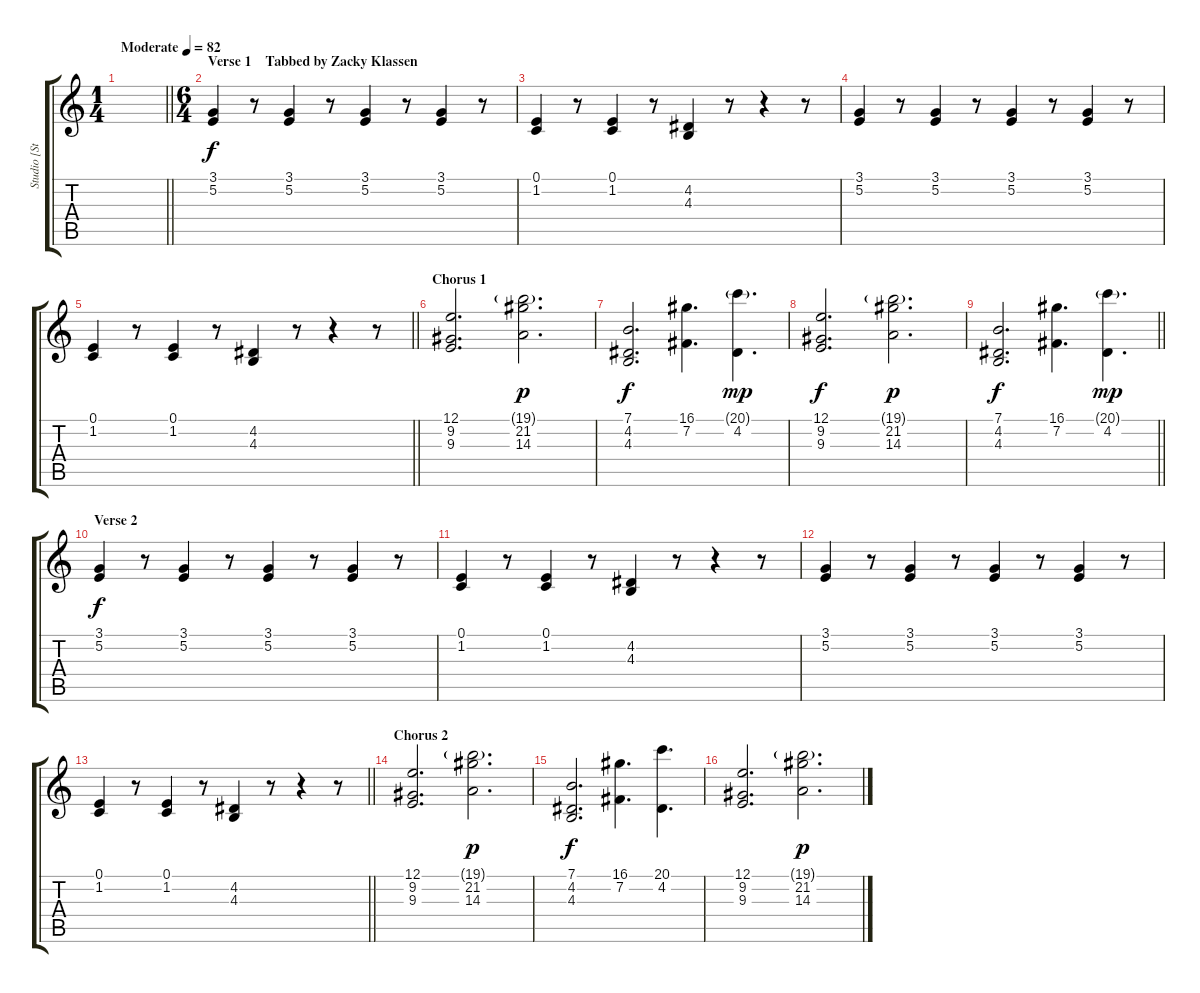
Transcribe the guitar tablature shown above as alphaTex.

\track ("Studio [Strings/Accordion]" "Studio [St") {instrument tangoaccordion}
\staff {score tabs}
\tuning (E4 B3 G3 D3 A2 E2) {hide}
\ts (1 4)
\tempo (82 "Moderate")
\clef g2
\barLineRight lightlight
\ks c
|
\ts (6 4)
\section ("" "Verse 1    Tabbed by Zacky Klassen")
(3.1 5.2).4 r.8 (3.1 5.2).4 r.8 (3.1 5.2).4 r.8 (3.1 5.2).4 r.8 |
(0.1 1.2).4 r.8 (0.1 1.2).4 r.8 (4.2 4.3).4 r.8 r.4 r.8 |
(3.1 5.2).4 r.8 (3.1 5.2).4 r.8 (3.1 5.2).4 r.8 (3.1 5.2).4 r.8 |
\barLineRight lightlight
(0.1 1.2).4 r.8 (0.1 1.2).4 r.8 (4.2 4.3).4 r.8 r.4 r.8 |
\section ("" "Chorus 1")
(12.1 9.2 9.3).2{d volume 7 balance 12 instrument stringensemble1} (19.1{g} 21.2 14.3).2{d dy p} |
(7.1 4.2 4.3).2{d dy f} (16.1 7.2).4{d} (20.1{g} 4.2).4{d dy mp} |
(12.1 9.2 9.3).2{d dy f} (19.1{g} 21.2 14.3).2{d dy p} |
\barLineRight lightlight
(7.1 4.2 4.3).2{d dy f} (16.1 7.2).4{d} (20.1{g} 4.2).4{d dy mp} |
\section ("" "Verse 2")
(3.1 5.2).4{dy f volume 7 balance 8 instrument tangoaccordion} r.8 (3.1 5.2).4 r.8 (3.1 5.2).4 r.8 (3.1 5.2).4 r.8 |
(0.1 1.2).4 r.8 (0.1 1.2).4 r.8 (4.2 4.3).4 r.8 r.4 r.8 |
(3.1 5.2).4 r.8 (3.1 5.2).4 r.8 (3.1 5.2).4 r.8 (3.1 5.2).4 r.8 |
\barLineRight lightlight
(0.1 1.2).4 r.8 (0.1 1.2).4 r.8 (4.2 4.3).4 r.8 r.4 r.8 |
\section ("" "Chorus 2")
(12.1 9.2 9.3).2{d volume 7 balance 12 instrument stringensemble1} (19.1{g} 21.2 14.3).2{d dy p} |
(7.1 4.2 4.3).2{d dy f} (16.1 7.2).4{d} (20.1 4.2).4{d} |
(12.1 9.2 9.3).2{d} (19.1{g} 21.2 14.3).2{d dy p}
